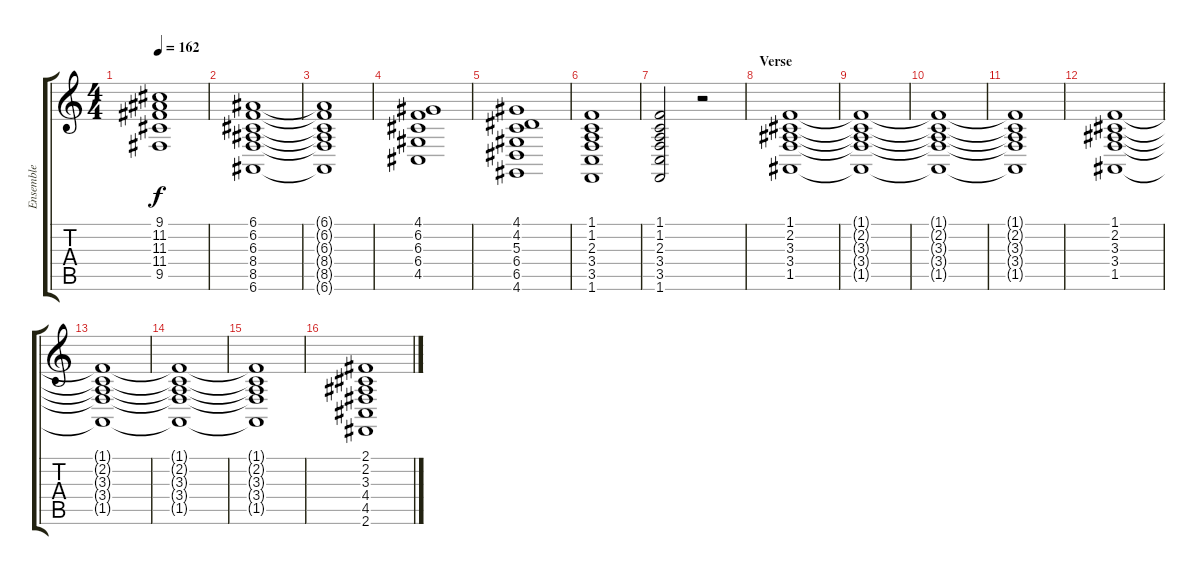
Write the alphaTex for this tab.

\track ("Ensemble" "Ensemble") {instrument stringensemble1}
\staff {score tabs}
\tuning (E4 B3 G3 D3 A2 E2) {hide}
\ts (4 4)
\tempo 162
\clef g2
\ks c
(9.1{t} 11.2{t} 11.3{t} 11.4{t} 9.5{t}).1{dy f} |
(6.1 6.2 6.3 8.4 8.5 6.6).1 |
(6.1{t} 6.2{t} 6.3{t} 8.4{t} 8.5{t} 6.6{t}).1 |
(4.1 6.2 6.3 6.4 4.5).1 |
(4.1 4.2 5.3 6.4 6.5 4.6).1 |
(1.1 1.2 2.3 3.4 3.5 1.6).1 |
(1.1 1.2 2.3 3.4 3.5 1.6).2 r.2 |
\section ("" "Verse")
(1.1 2.2 3.3 3.4 1.5).1 |
(1.1{t} 2.2{t} 3.3{t} 3.4{t} 1.5{t}).1 |
(1.1{t} 2.2{t} 3.3{t} 3.4{t} 1.5{t}).1 |
(1.1{t} 2.2{t} 3.3{t} 3.4{t} 1.5{t}).1 |
(1.1 2.2 3.3 3.4 1.5).1 |
(1.1{t} 2.2{t} 3.3{t} 3.4{t} 1.5{t}).1 |
(1.1{t} 2.2{t} 3.3{t} 3.4{t} 1.5{t}).1 |
(1.1{t} 2.2{t} 3.3{t} 3.4{t} 1.5{t}).1 |
\section ("" "")
(2.1 2.2 3.3 4.4 4.5 2.6).1
